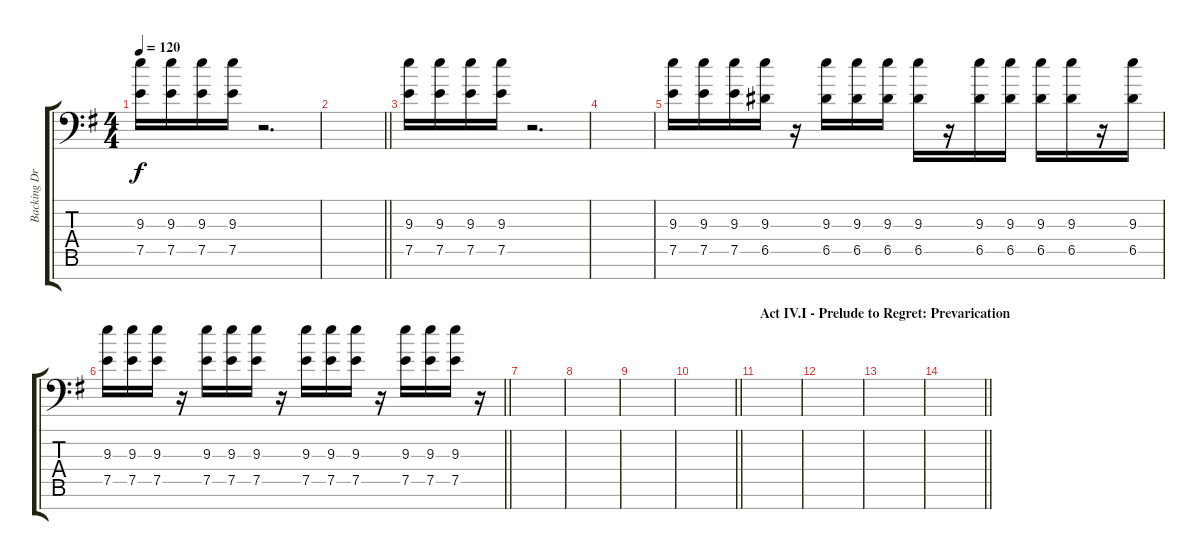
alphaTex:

\track ("Backing Dropped A" "Backing Dr") {instrument distortionguitar}
\staff {score tabs}
\tuning (E4 B3 G3 D3 A2 E2 A1) {hide}
\ts (4 4)
\tempo 120
\clef f4
\ks eminor
(9.3 7.5).16{dy f} (9.3 7.5).16 (9.3 7.5).16 (9.3 7.5).16 r.2{d} |
\barLineRight lightlight
|
(9.3 7.5).16 (9.3 7.5).16 (9.3 7.5).16 (9.3 7.5).16 r.2{d} |
|
(9.3 7.5).16 (9.3 7.5).16 (9.3 7.5).16 (9.3 6.5).16 r.16 (9.3 6.5).16 (9.3 6.5).16 (9.3 6.5).16 (9.3 6.5).16 r.16 (9.3 6.5).16 (9.3 6.5).16 (9.3 6.5).16 (9.3 6.5).16 r.16 (9.3 6.5).16 |
\barLineRight lightlight
(9.3 7.5).16 (9.3 7.5).16 (9.3 7.5).16 r.16 (9.3 7.5).16 (9.3 7.5).16 (9.3 7.5).16 r.16 (9.3 7.5).16 (9.3 7.5).16 (9.3 7.5).16 r.16 (9.3 7.5).16 (9.3 7.5).16 (9.3 7.5).16 r.16 |
\section ("" "")
|
|
|
\barLineRight lightlight
|
\section ("" "Act IV.I - Prelude to Regret: Prevarication")
|
|
|
\barLineRight lightlight
